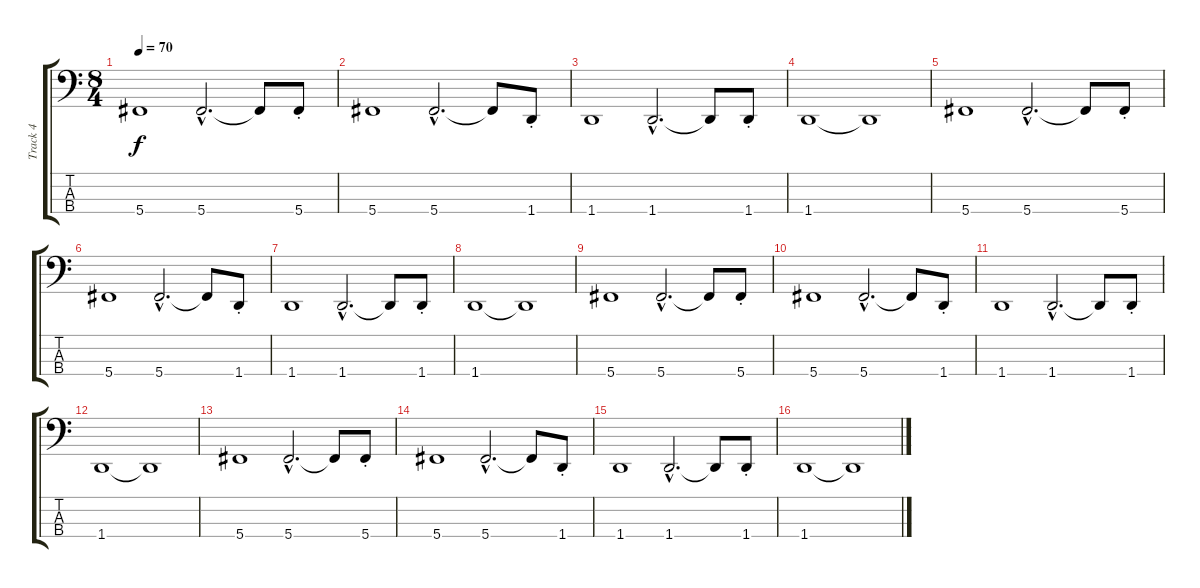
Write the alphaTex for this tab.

\track ("Track 4" "Track 4") {instrument electricbasspick}
\staff {score tabs}
\tuning (E2 B1 Gb1 Db1) {hide}
\ts (8 4)
\tempo 70
\clef f4
\ks c
5.4.1{dy f} 5.4{hac}.2{d} 5.4{t}.8 5.4{st}.8 |
5.4.1 5.4{hac}.2{d} 5.4{t}.8 1.4{st}.8 |
1.4.1 1.4{hac}.2{d} 1.4{t}.8 1.4{st}.8 |
1.4.1 1.4{t}.1 |
5.4.1 5.4{hac}.2{d} 5.4{t}.8 5.4{st}.8 |
5.4.1 5.4{hac}.2{d} 5.4{t}.8 1.4{st}.8 |
1.4.1 1.4{hac}.2{d} 1.4{t}.8 1.4{st}.8 |
1.4.1 1.4{t}.1 |
5.4.1 5.4{hac}.2{d} 5.4{t}.8 5.4{st}.8 |
5.4.1 5.4{hac}.2{d} 5.4{t}.8 1.4{st}.8 |
1.4.1 1.4{hac}.2{d} 1.4{t}.8 1.4{st}.8 |
1.4.1 1.4{t}.1 |
5.4.1 5.4{hac}.2{d} 5.4{t}.8 5.4{st}.8 |
5.4.1 5.4{hac}.2{d} 5.4{t}.8 1.4{st}.8 |
1.4.1 1.4{hac}.2{d} 1.4{t}.8 1.4{st}.8 |
1.4.1 1.4{t}.1
